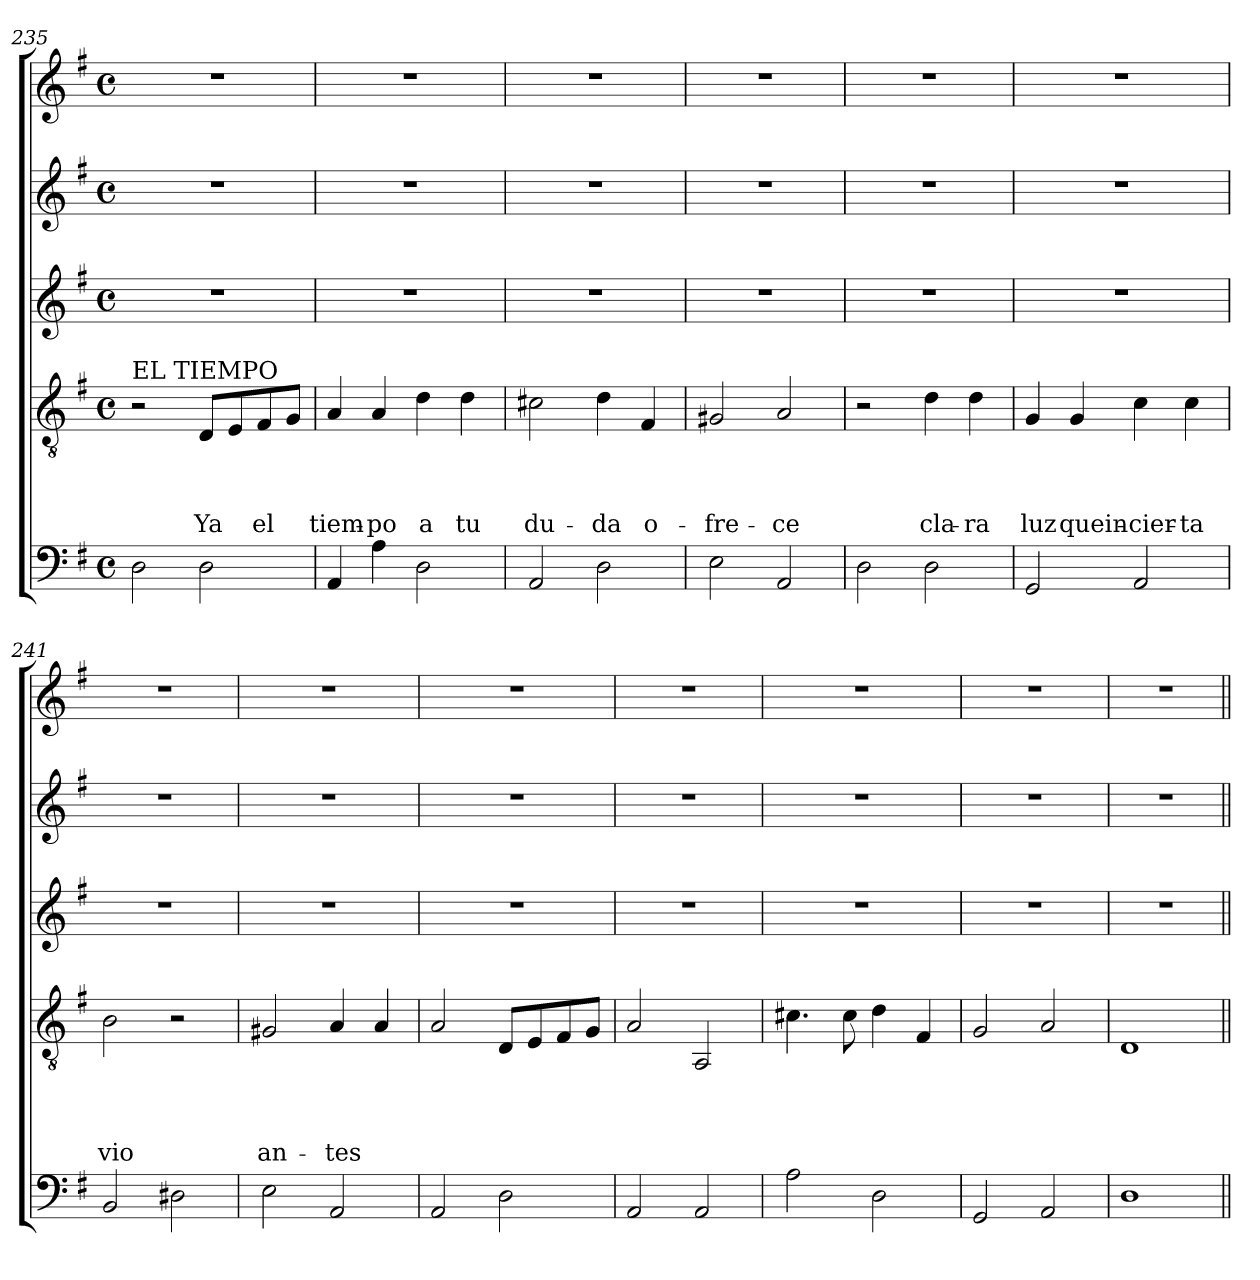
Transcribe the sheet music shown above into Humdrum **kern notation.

**kern	**kern	**text	**text	**text	**text	**kern	**kern	**kern
*part5	*part4	*part4	*part4	*part4	*part4	*part3	*part2	*part1
*staff5	*staff4	*staff4	*staff4	*staff4	*staff4	*staff3	*staff2	*staff1
!!LO:LB:g=z
*clefF4	*clefGv2	*	*	*	*	*clefG2	*clefG2	*clefG2
*k[f#]	*k[f#]	*	*	*	*	*k[f#]	*k[f#]	*k[f#]
*G:	*G:	*	*	*	*	*G:	*G:	*G:
*M4/4	*M4/4	*	*	*	*	*M4/4	*M4/4	*M4/4
*met(c)	*met(c)	*	*	*	*	*met(c)	*met(c)	*met(c)
*MM120	*MM120	*	*	*	*	*MM120	*MM120	*MM120
=235	=235	=235	=235	=235	=235	=235	=235	=235
!	!LO:TX:a:t=EL TIEMPO	!	!	!	!	!	!	!
2D\	2r	.	.	.	.	1r	1r	1r
!	!	!	!	!	!LO:LY:b	!	!	!
2D\	8D/L	.	.	.	Ya	.	.	.
.	8E/	.	.	.	.	.	.	.
!	!	!	!	!	!LO:LY:b	!	!	!
.	8F#/	.	.	.	el	.	.	.
.	8G/J	.	.	.	.	.	.	.
=236	=236	=236	=236	=236	=236	=236	=236	=236
!	!	!	!	!	!LO:LY:b	!	!	!
4AA/	4A/	.	.	.	tiem-	1r	1r	1r
!	!	!	!	!	!LO:LY:b	!	!	!
4A\	4A/	.	.	.	-po	.	.	.
!	!	!	!	!	!LO:LY:b	!	!	!
2D\	4d\	.	.	.	a	.	.	.
!	!	!	!	!	!LO:LY:b	!	!	!
.	4d\	.	.	.	tu	.	.	.
=237	=237	=237	=237	=237	=237	=237	=237	=237
!	!	!	!	!	!LO:LY:b	!	!	!
2AA/	2c#X\	.	.	.	du-	1r	1r	1r
!	!	!	!	!	!LO:LY:b	!	!	!
2D\	4d\	.	.	.	-da	.	.	.
!	!	!	!	!	!LO:LY:b	!	!	!
.	4F#/	.	.	.	o-	.	.	.
=238	=238	=238	=238	=238	=238	=238	=238	=238
!	!	!	!	!	!LO:LY:b	!	!	!
2E\	2G#X/	.	.	.	-fre-	1r	1r	1r
!	!	!	!	!	!LO:LY:b	!	!	!
2AA/	2A/	.	.	.	-ce	.	.	.
=239	=239	=239	=239	=239	=239	=239	=239	=239
2D\	2r	.	.	.	.	1r	1r	1r
!	!	!	!	!	!LO:LY:b	!	!	!
2D\	4d\	.	.	.	cla-	.	.	.
!	!	!	!	!	!LO:LY:b	!	!	!
.	4d\	.	.	.	-ra	.	.	.
=240	=240	=240	=240	=240	=240	=240	=240	=240
!	!	!	!	!	!LO:LY:b	!	!	!
2GG/	4G/	.	.	.	luz	1r	1r	1r
!	!	!	!	!	!LO:LY:b	!	!	!
.	4G/	.	.	.	quein-	.	.	.
!	!	!	!	!	!LO:LY:b	!	!	!
2AA/	4c\	.	.	.	-cier-	.	.	.
!	!	!	!	!	!LO:LY:b	!	!	!
.	4c\	.	.	.	-ta	.	.	.
!!LO:LB:g=z
=241	=241	=241	=241	=241	=241	=241	=241	=241
!	!	!	!	!	!LO:LY:b	!	!	!
2BB/	2B\	.	.	.	vio	1r	1r	1r
2D#X\	2r	.	.	.	.	.	.	.
=242	=242	=242	=242	=242	=242	=242	=242	=242
!	!	!	!	!	!LO:LY:b	!	!	!
2E\	2G#X/	.	.	.	an-	1r	1r	1r
!	!	!	!	!	!LO:LY:b	!	!	!
2AA/	4A/	.	.	.	-tes	.	.	.
.	4A/	.	.	.	.	.	.	.
=243	=243	=243	=243	=243	=243	=243	=243	=243
2AA/	2A/	.	.	.	.	1r	1r	1r
2D\	8D/L	.	.	.	.	.	.	.
.	8E/	.	.	.	.	.	.	.
.	8F#/	.	.	.	.	.	.	.
.	8G/J	.	.	.	.	.	.	.
=244	=244	=244	=244	=244	=244	=244	=244	=244
2AA/	2A/	.	.	.	.	1r	1r	1r
2AA/	2AA/	.	.	.	.	.	.	.
=245	=245	=245	=245	=245	=245	=245	=245	=245
2A\	4.c#X\	.	.	.	.	1r	1r	1r
.	8c#\	.	.	.	.	.	.	.
2D\	4d\	.	.	.	.	.	.	.
.	4F#/	.	.	.	.	.	.	.
=246	=246	=246	=246	=246	=246	=246	=246	=246
2GG/	2G/	.	.	.	.	1r	1r	1r
2AA/	2A/	.	.	.	.	.	.	.
=247	=247	=247	=247	=247	=247	=247	=247	=247
1D	1D	.	.	.	.	1r	1r	1r
=||	=||	=||	=||	=||	=||	=||	=||	=||
*-	*-	*-	*-	*-	*-	*-	*-	*-
